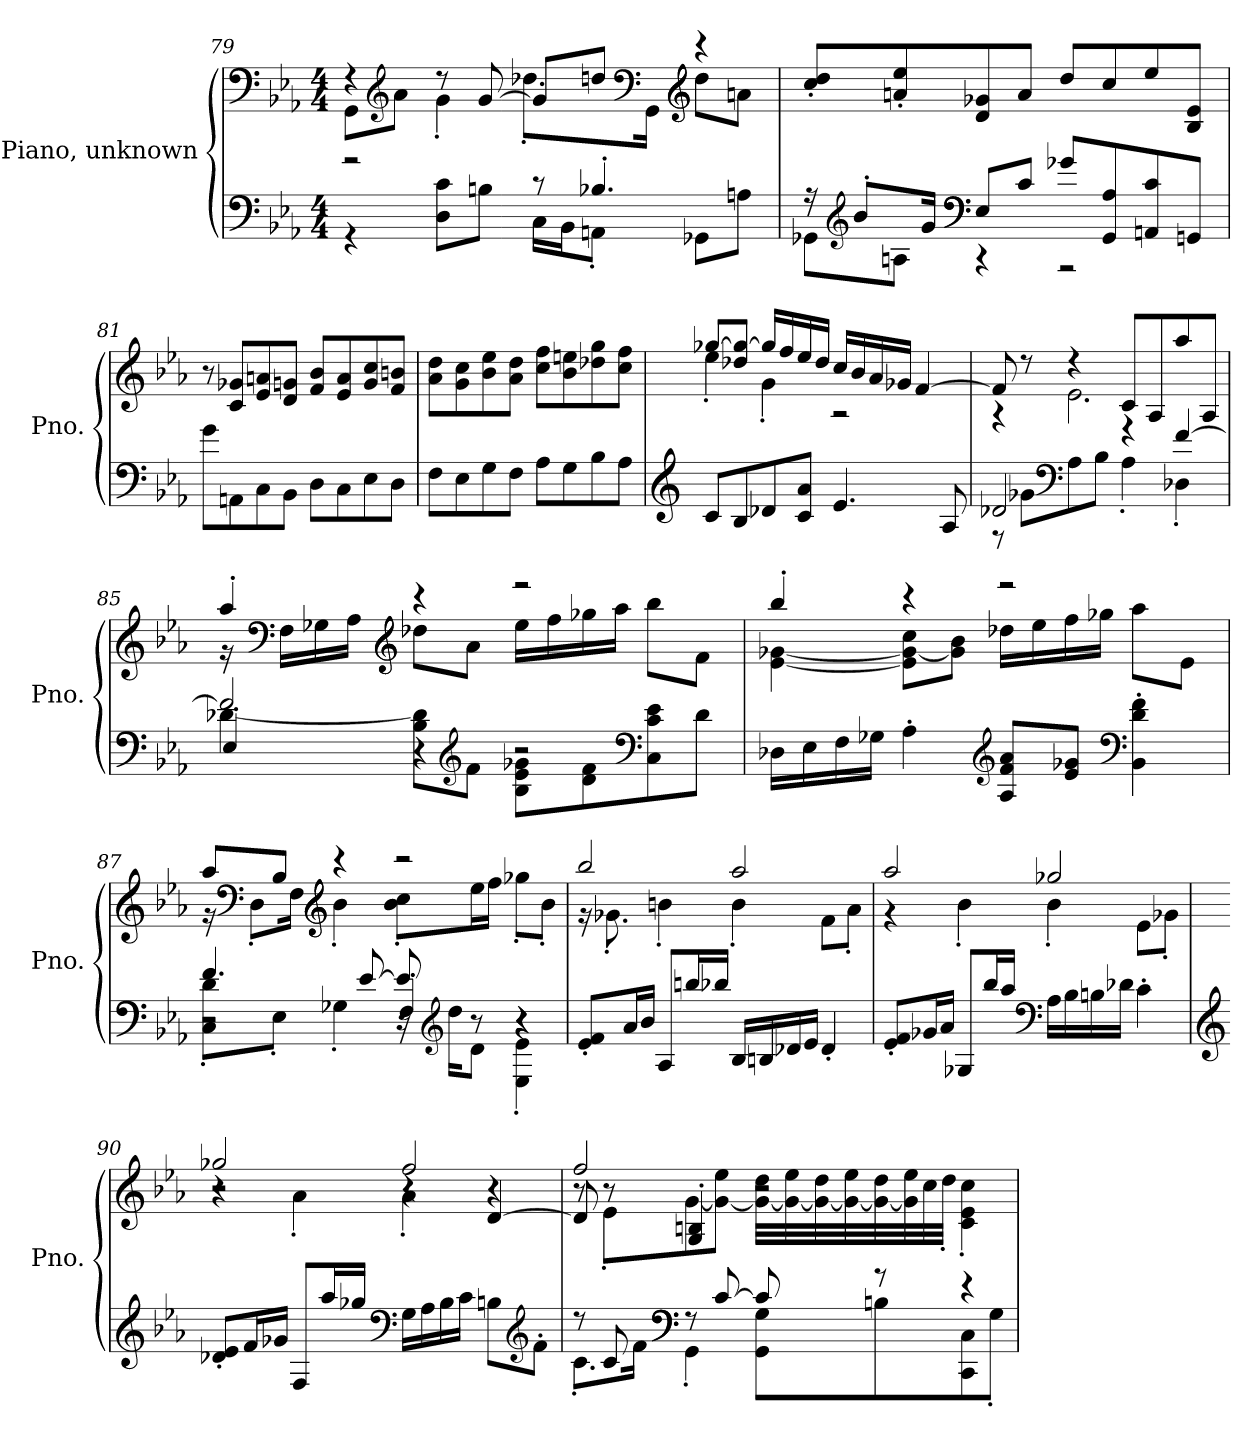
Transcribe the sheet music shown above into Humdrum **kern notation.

**kern	**kern
*part1	*part1
*staff2	*staff1
*I"Piano, unknown	*
*I'Pno.	*
*clefF4	*clefF4
*k[b-e-a-]	*k[b-e-a-]
*M4/4	*M4/4
=79	=79
*^	*^
2r	4r	4r	8GG\L
*	*	*clefG2	*
.	.	.	8a-\J
.	8D\ 8c\L	8r	4g'\
.	8Bn\J	[8g/	.
8r	16C\LL	8g/L]	8.dd-X'\L
.	16BB-\J	.	.
4.B-X'/	8AAn'\J	8ddn/J	.
*	*	*clefF4	*
.	.	.	16GG\Jk
*	*	*clefG2	*
.	8GG-X\L	4r	8dd\L
.	8An\J	.	8an\J
*	*	*v	*v
!!LO:LB:g=z
=80	=80	=80
16r	8GG-X\L	8cc/' 8dd/'L
*clefG2	*	*
8b-'/L	.	.
.	8An\J	8an/' 8ee-/'
16g/Jk	.	.
*clefF4	*	*
8E-/L	4r	8d/ 8g-X/
8c/J	.	8a/J
8g-X/L	2r	8dd/L
8GG-/ 8A/	.	8cc/
8AAn/ 8c/	.	8ee-/
8GGn/J	.	8B-/ 8e-/J
*v	*v	*
=81	=81
8g\L	8r
8AAn\	8c/ 8g-X/L
8C\	8e-/ 8an/
8BB-\J	8d/ 8gn/J
8D\L	8f/ 8b-/L
8C\	8e-/ 8a/
8E-\	8g/ 8cc/
8D\J	8f/ 8bn/J
=82	=82
8F\L	8a-\ 8dd\L
8E-\	8g\ 8cc\
8G\	8b-\ 8ee-\
8F\J	8a-\ 8dd\J
8A-\L	8cc\ 8ff\L
8G\	8b-\ 8een\
8B-\	8dd-X\ 8gg\
8A-\J	8cc\ 8ff\J
!!LO:LB:g=z
=83	=83
*clefG2	*
*	*^
8c/L	[8gg-X/L	4ee-'\
8B-/	8dd-X/ 8gg-/_J	.
8d-X/	16gg-/LL]	4g'\
.	16ff/	.
8c/ 8a-/J	16ee-/	.
.	16dd-/JJ	.
4.e-/	16cc/LL	2r
.	16b-/	.
.	16a-/	.
.	16g-X/JJ	.
.	[4f/	.
8A-/	.	.
=84	=84	=84
*^	*	*
2d-X/	8r	8f/]	4r
.	8g-X\L	8r	.
*clefF4	*	*	*
.	8A-\	4r	2.e-\
.	8B-\J	.	.
4r	4A-'\	8c/L	.
.	.	8A-/	.
[4f/	4D-X'\	8aa-/	.
.	.	8A-/J	.
!!LO:LB:g=z	!!
=85	=85	=85	=85
*	*^	*	*
2f/]	[4d-X\	4E-'/	4aa-'/	16r
*	*	*	*clefF4	*
.	.	.	.	16F\LL
.	.	.	.	16G-X\
.	.	.	.	16A-\JJ
*	*	*	*clefG2	*
.	8B-\ 8d-\]L	4r	4r	8dd-X\L
*clefG2	*	*	*	*
.	8f\J	.	.	8a-\J
2r	8B-\ 8e-\ 8g-X\L	2r	2r	16ee-\LL
.	.	.	.	16ff\
.	8d-\ 8f\	.	.	16gg-X\
.	.	.	.	16aa-\JJ
*clefF4	*	*	*	*
.	8C\ 8c\ 8e-\	.	.	8bb-\L
.	8d-\J	.	.	8f\J
*v	*v	*v	*	*
=86	=86	=86
16D-X\LL	4bb-'/	[4e-\ [4g-X\
16E-\	.	.
16F\	.	.
16G-X\JJ	.	.
4A-'\	4r	8e-\] 8g-\_ 8cc\L
.	.	8g-\] 8b-\J
*clefG2	*	*
8A-/ 8f/ 8a-/L	2r	16dd-X\LL
.	.	16ee-\
8e-/ 8g-X/J	.	16ff\
.	.	16gg-X\JJ
*clefF4	*	*
4BB-\' 4d\' 4f\'	.	8aa-\L
.	.	8e-\J
!!LO:LB:g=z	!!
=87	=87	=87
*^	*	*
*	*^	*	*
4.f/	8C\' 8d\'L	2r	8aa-/L	16r
*	*	*	*clefF4	*
.	.	.	.	8D'\L
.	8E-'\J	.	8B-/J	.
.	.	.	.	16F\Jk
*	*	*	*clefG2	*
.	4G-X'\	.	4r	4b-'\
[8e-/	.	.	.	.
8e-/]	16r	4F'/	2r	8b-\' 8cc\'L
*clefG2	*	*	*	*
.	16dd\KL	.	.	.
8r	8d\J	.	.	16ee-\L
.	.	.	.	16ff\JJ
4r	4E-\' 4e-\'	4r	.	8gg-X'\L
.	.	.	.	8b-'\J
*v	*v	*v	*	*
=88	=88	=88
8e-/' 8f/'L	2bb-/	16r
.	.	8.g-X'\
16a-/L	.	.
16b-/JJ	.	.
8A-/L	.	4bn'\
16bbn/L	.	.
16bb-X/JJ	.	.
16B-/LL	2aa-/	4b'\
16Bn/	.	.
16d-X/	.	.
16e-/JJ	.	.
4d-'/	.	8f\L
.	.	8a-'\J
!!LO:LB:g=z	!!
=89	=89	=89
8e-/' 8f/'L	2aa-/	4r
16g-X/L	.	.
16a-/JJ	.	.
8G-X/L	.	4b-'\
16bb-/L	.	.
16aa-/JJ	.	.
*clefF4	*	*
16A-\LL	2gg-X/	4b-'\
16B-\	.	.
16Bn\	.	.
16d-X\JJ	.	.
4c'\	.	8e-\L
.	.	8g-X'\J
*	*v	*v
=90	=90
*clefG2	*
*	*^
*	*	*^
8d-X/' 8e-/'L	2gg-X/	4r	2r
16f/L	.	.	.
16g-X/JJ	.	.	.
8F/L	.	4a-'\	.
16aa-/L	.	.	.
16gg-X/JJ	.	.	.
*clefF4	*	*	*
16G\LL	2ff/	4a-'\	4r
16A-\	.	.	.
16B-\	.	.	.
16c\JJ	.	.	.
8Bn\L	.	4r	[4d/
*clefG2	*	*	*
8f'\J	.	.	.
!!LO:PB:g=z	!!	!!
=91	=91	=91	=91
*^	*	*	*
8r	8.c'\L	2ff/	8r	8d/]
8c/	.	.	8e-'\L	8r
.	16f\Jk	.	.	.
*clefF4	*	*	*	*
8r	4GG'\	.	[8g\	4G/' 4Bn/'
[8c/	.	.	8g\_ 8ee-\J	.
8c/]	8GG\ 8G\L	2r	32g\_ 32dd\LLL	2r
.	.	.	32g\_ 32ee-\	.
.	.	.	32g\_ 32dd\	.
.	.	.	32g\_ 32ee-\	.
8r	8Bn\	.	32g\_ 32dd\	.
.	.	.	32g\] 32ee-\	.
.	.	.	32cc\	.
.	.	.	32dd'\JJJ	.
4r	8CC\ 8C\	.	4c\' 4e-\' 4cc\'	.
.	8G'\J	.	.	.
*v	*v	*	*	*
*	*v	*v	*v
=	=
*-	*-
